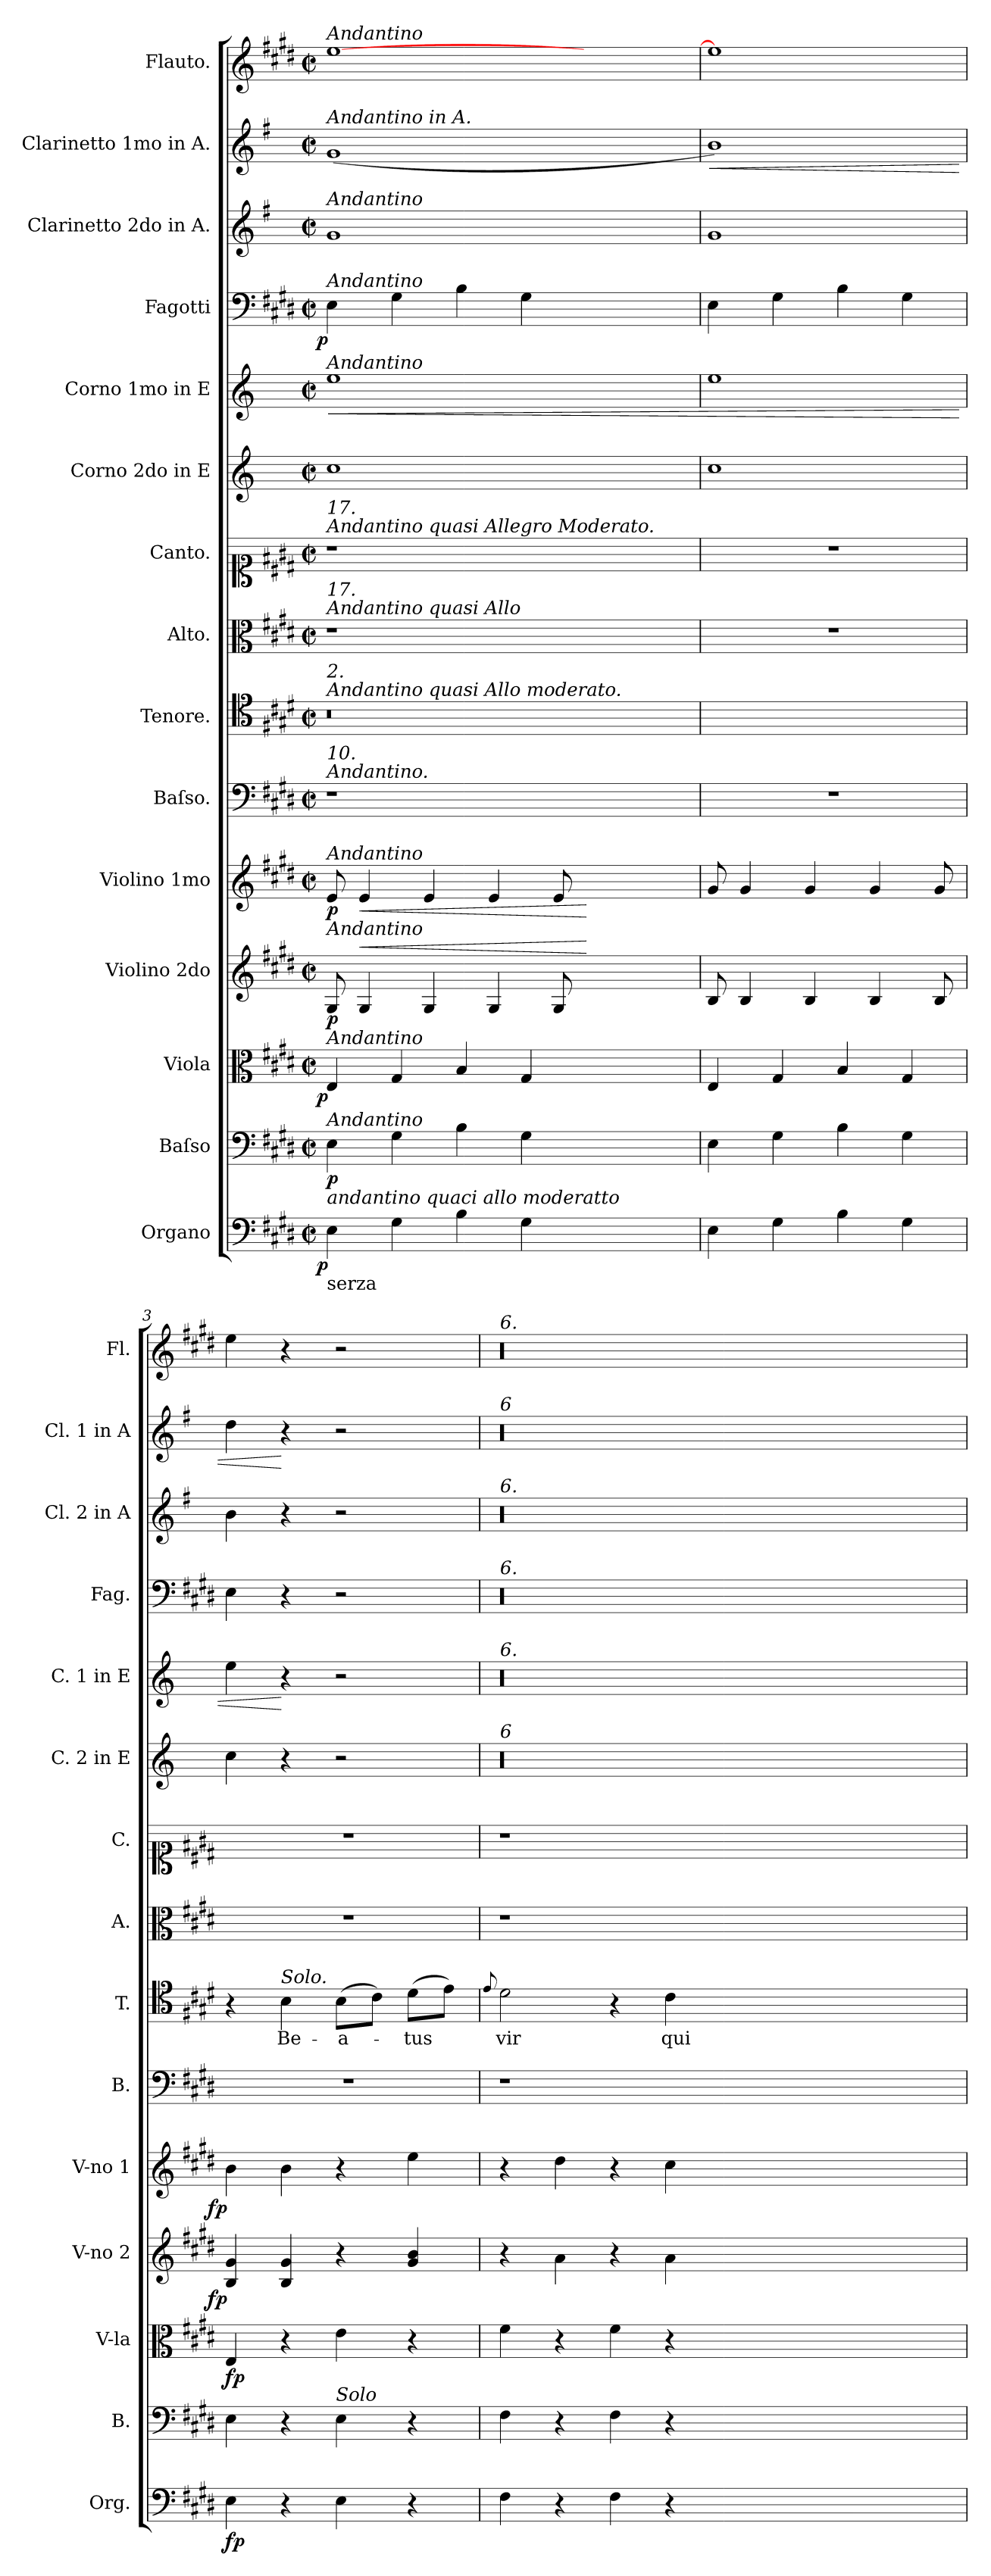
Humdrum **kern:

**kern	**dynam	**kern	**dynam	**kern	**dynam	**kern	**dynam	**kern	**dynam	**kern	**kern	**text	**kern	**kern	**kern	**kern	**dynam	**kern	**dynam	**kern	**kern	**dynam	**kern
*part15	*part15	*part14	*part14	*part13	*part13	*part12	*part12	*part11	*part11	*part10	*part9	*part9	*part8	*part7	*part6	*part5	*part5	*part4	*part4	*part3	*part2	*part2	*part1
*staff15	*staff15	*staff14	*staff14	*staff13	*staff13	*staff12	*staff12	*staff11	*staff11	*staff10	*staff9	*staff9	*staff8	*staff7	*staff6	*staff5	*staff5	*staff4	*staff4	*staff3	*staff2	*staff2	*staff1
*I"Organo	*	*I"Baſso	*	*I"Viola	*	*I"Violino 2do	*	*I"Violino 1mo	*	*I"Baſso.	*I"Tenore.	*	*I"Alto.	*I"Canto.	*I"Corno 2do in E	*I"Corno 1mo in E	*	*I"Fagotti	*	*I"Clarinetto 2do in A.	*I"Clarinetto 1mo in A.	*	*I"Flauto.
*I'Org.	*	*I'B.	*	*I'V-la	*	*I'V-no 2	*	*I'V-no 1	*	*I'B.	*I'T.	*	*I'A.	*I'C.	*I'C. 2 in E	*I'C. 1 in E	*	*I'Fag.	*	*I'Cl. 2 in A	*I'Cl. 1 in A	*	*I'Fl.
*clefF4	*	*clefF4	*	*clefC3	*	*clefG2	*	*clefG2	*	*clefF4	*clefC4	*	*clefC3	*clefC1	*clefG2	*clefG2	*	*clefF4	*	*clefG2	*clefG2	*	*clefG2
*	*	*	*	*	*	*	*	*	*	*	*	*	*	*	*ITrd5c8	*ITrd5c8	*	*	*	*ITrd2c3	*ITrd2c3	*	*
*k[f#c#g#d#]	*	*k[f#c#g#d#]	*	*k[f#c#g#d#]	*	*k[f#c#g#d#]	*	*k[f#c#g#d#]	*	*k[f#c#g#d#]	*k[f#c#g#d#]	*	*k[f#c#g#d#]	*k[f#c#g#d#]	*k[f#c#g#d#]	*k[f#c#g#d#]	*	*k[f#c#g#d#]	*	*k[f#c#g#d#]	*k[f#c#g#d#]	*	*k[f#c#g#d#]
*M2/2	*	*M2/2	*	*M2/2	*	*M2/2	*	*M2/2	*	*M2/2	*M2/2	*	*M2/2	*M2/2	*M2/2	*M2/2	*	*M2/2	*	*M2/2	*M2/2	*	*M2/2
*met(c|)	*	*met(c|)	*	*met(c|)	*	*met(c|)	*	*met(c|)	*	*met(c|)	*met(c|)	*	*met(c|)	*met(c|)	*met(c|)	*met(c|)	*	*met(c|)	*	*met(c|)	*met(c|)	*	*met(c|)
=1	=1	=1	=1	=1	=1	=1	=1	=1	=1	=1	=1	=1	=1	=1	=1	=1	=1	=1	=1	=1	=1	=1	=1
!	!	!	!	!	!	!	!	!	!	!	!	!	!	!	!	!	!	!	!	!	!	!	!LO:TX:a:i:t=Andantino
!	!	!	!	!	!	!	!	!	!	!	!	!	!	!	!	!	!	!	!	!	!LO:TX:a:i:t=Andantino in A.	!	!
!	!	!	!	!	!	!	!	!	!	!	!	!	!	!	!	!	!	!	!	!LO:TX:a:i:t=Andantino	!	!	!
!	!	!	!	!	!	!	!	!	!	!	!	!	!	!	!	!	!	!LO:TX:a:i:t=Andantino	!	!	!	!	!
!	!	!	!	!	!	!	!	!	!	!	!	!	!	!	!	!LO:TX:a:i:t=Andantino	!	!	!	!	!	!	!
!	!	!	!	!	!	!	!	!	!	!	!	!	!	!LO:TX:a:i:t=Andantino quasi Allegro Moderato.	!	!	!	!	!	!	!	!	!
!	!	!	!	!	!	!	!	!	!	!	!	!	!	!LO:TX:a:i:t=17.	!	!	!	!	!	!	!	!	!
!	!	!	!	!	!	!	!	!	!	!	!	!	!LO:TX:a:i:t=Andantino quasi Allo	!	!	!	!	!	!	!	!	!	!
!	!	!	!	!	!	!	!	!	!	!	!	!	!LO:TX:a:i:t=17.	!	!	!	!	!	!	!	!	!	!
!	!	!	!	!	!	!	!	!	!	!	!LO:TX:a:i:t=Andantino quasi Allo moderato.	!	!	!	!	!	!	!	!	!	!	!	!
!	!	!	!	!	!	!	!	!	!	!	!LO:TX:a:i:t=2.	!	!	!	!	!	!	!	!	!	!	!	!
!	!	!	!	!	!	!	!	!	!	!LO:TX:a:i:t=Andantino.	!	!	!	!	!	!	!	!	!	!	!	!	!
!	!	!	!	!	!	!	!	!	!	!LO:TX:a:i:t=10.	!	!	!	!	!	!	!	!	!	!	!	!	!
!	!	!	!	!	!	!	!	!LO:TX:a:i:t=Andantino	!	!	!	!	!	!	!	!	!	!	!	!	!	!	!
!	!	!	!	!	!	!LO:TX:a:i:t=Andantino	!	!	!	!	!	!	!	!	!	!	!	!	!	!	!	!	!
!	!	!	!	!LO:TX:a:i:t=Andantino	!	!	!	!	!	!	!	!	!	!	!	!	!	!	!	!	!	!	!
!	!	!LO:TX:a:i:t=Andantino	!	!	!	!	!	!	!	!	!	!	!	!	!	!	!	!	!	!	!	!	!
!LO:TX:b:t=serza	!	!	!	!	!	!	!	!	!	!	!	!	!	!	!	!	!	!	!	!	!	!	!
!LO:TX:a:i:t=andantino quaci allo moderatto	!	!	!	!	!	!	!	!	!	!	!	!	!	!	!	!	!	!	!	!	!	!	!
!	!LO:DY:b:rj	!	!	!	!LO:DY:rj	!	!LO:DY:b	!	!LO:DY:b	!	!	!	!	!	!	!	!LO:HP:b	!	!LO:DY:rj	!	!	!	!
4E\	p	4E\	p	4E/	p	8G#/	p	8e/	p	1r	0r	.	1r	1r	1e/	1g#/	<	4E\	p	1e/	(<1e/	.	[1ee\
!	!	!	!	!	!	!	!LO:HP:a	!	!LO:HP:b	!	!	!	!	!	!	!	!	!	!	!	!	!	!
.	.	.	.	.	.	4G#/	<	4e/	<	.	.	.	.	.	.	.	.	.	.	.	.	.	.
4G#\	.	4G#\	.	4G#/	.	.	.	.	.	.	.	.	.	.	.	.	.	4G#\	.	.	.	.	.
.	.	.	.	.	.	4G#/	.	4e/	.	.	.	.	.	.	.	.	.	.	.	.	.	.	.
4B\	.	4B\	.	4B/	.	.	.	.	.	.	.	.	.	.	.	.	.	4B\	.	.	.	.	.
.	.	.	.	.	.	4G#/	.	4e/	.	.	.	.	.	.	.	.	.	.	.	.	.	.	.
4G#\	.	4G#\	.	4G#/	.	.	.	.	.	.	.	.	.	.	.	.	.	4G#\	.	.	.	.	.
.	.	.	.	.	.	8G#/	.	8e/	.	.	.	.	.	.	.	.	.	.	.	.	.	.	.
1ryy	.	1ryy	.	1ryy	.	1ryy	[	1ryy	[	1ryy	.	.	1ryy	1ryy	1ryy	1ryy	.	1ryy	.	1ryy	1ryy	.	1ryy
=2	=2	=2	=2	=2	=2	=2	=2	=2	=2	=2	=2	=2	=2	=2	=2	=2	=2	=2	=2	=2	=2	=2	=2
!	!	!	!	!	!	!	!	!	!	!	!	!	!	!	!	!	!	!	!	!	!	!LO:HP:b	!
4E\	.	4E\	.	4E/	.	8B/	.	8g#/	.	1r	1ryy	.	1r	1r	1e/	1g#/	.	4E\	.	1e/	1g#/)	<	1ee\]
.	.	.	.	.	.	4B/	.	4g#/	.	.	.	.	.	.	.	.	.	.	.	.	.	.	.
4G#\	.	4G#\	.	4G#/	.	.	.	.	.	.	.	.	.	.	.	.	.	4G#\	.	.	.	.	.
.	.	.	.	.	.	4B/	.	4g#/	.	.	.	.	.	.	.	.	.	.	.	.	.	.	.
4B\	.	4B\	.	4B/	.	.	.	.	.	.	.	.	.	.	.	.	.	4B\	.	.	.	.	.
.	.	.	.	.	.	4B/	.	4g#/	.	.	.	.	.	.	.	.	.	.	.	.	.	.	.
4G#\	.	4G#\	.	4G#/	.	.	.	.	.	.	.	.	.	.	.	.	.	4G#\	.	.	.	.	.
.	.	.	.	.	.	8B/	.	8g#/	.	.	.	.	.	.	.	.	.	.	.	.	.	.	.
=3	=3	=3	=3	=3	=3	=3	=3	=3	=3	=3	=3	=3	=3	=3	=3	=3	=3	=3	=3	=3	=3	=3	=3
!	!LO:DY:b	!	!	!	!	!	!LO:DY:b:rj	!	!LO:DY:b:rj	!	!	!	!	!	!	!	!	!	!	!	!	!	!
4E\	fp	4E\	.	4E/	fp	4B/ 4g#/	fp	4b\	fp	1r	4r	.	1r	1r	4e\	4g#\	.	4E\	.	4g#\	4b\	.	4ee\
!	!	!	!	!	!	!	!	!	!	!	!LO:TX:a:i:t=Solo.	!	!	!	!	!	!	!	!	!	!	!	!
4r	.	4r	.	4r	.	4B/ 4g#/	.	4b\	.	.	4B\	Be-	.	.	4r	4r	[	4r	.	4r	4r	[	4r
!	!	!LO:TX:a:i:t=Solo	!	!	!	!	!	!	!	!	!	!	!	!	!	!	!	!	!	!	!	!	!
4E\	.	4E\	.	4e\	.	4r	.	4r	.	.	(8B\L	-a-	.	.	2r	2r	.	2r	.	2r	2r	.	2r
.	.	.	.	.	.	.	.	.	.	.	8c#\J)	.	.	.	.	.	.	.	.	.	.	.	.
4r	.	4r	.	4r	.	4g#/ 4b/	.	4ee\	.	.	(8d#\L	-tus	.	.	.	.	.	.	.	.	.	.	.
.	.	.	.	.	.	.	.	.	.	.	8e\J)	.	.	.	.	.	.	.	.	.	.	.	.
=4	=4	=4	=4	=4	=4	=4	=4	=4	=4	=4	=4	=4	=4	=4	=4	=4	=4	=4	=4	=4	=4	=4	=4
.	.	.	.	.	.	.	.	.	.	.	8qqe/	.	.	.	.	.	.	.	.	.	.	.	.
!	!	!	!	!	!	!	!	!	!	!	!	!	!	!	!	!	!	!	!	!	!	!	!LO:TX:a:i:t=6.
!	!	!	!	!	!	!	!	!	!	!	!	!	!	!	!	!	!	!	!	!	!LO:TX:a:i:t=6	!	!
!	!	!	!	!	!	!	!	!	!	!	!	!	!	!	!	!	!	!	!	!LO:TX:a:i:t=6.	!	!	!
!	!	!	!	!	!	!	!	!	!	!	!	!	!	!	!	!	!	!LO:TX:a:i:t=6.	!	!	!	!	!
!	!	!	!	!	!	!	!	!	!	!	!	!	!	!	!	!LO:TX:a:i:t=6.	!	!	!	!	!	!	!
!	!	!	!	!	!	!	!	!	!	!	!	!	!	!	!LO:TX:a:i:t=6	!	!	!	!	!	!	!	!
4F#\	.	4F#\	.	4f#\	.	4r	.	4r	.	1r	2d#\	vir	1r	1r	00r	00r	.	00r	.	00r	00r	.	00r
4r	.	4r	.	4r	.	4a\	.	4dd#\	.	.	.	.	.	.	.	.	.	.	.	.	.	.	.
4F#\	.	4F#\	.	4f#\	.	4r	.	4r	.	.	4r	.	.	.	.	.	.	.	.	.	.	.	.
4r	.	4r	.	4r	.	4a\	.	4cc#\	.	.	4c#\	qui	.	.	.	.	.	.	.	.	.	.	.
0.ryy	.	0.ryy	.	0.ryy	.	0.ryy	.	0.ryy	.	0.ryy	0.ryy	.	0.ryy	0.ryy	.	.	.	.	.	.	.	.	.
=	=	=	=	=	=	=	=	=	=	=	=	=	=	=	=	=	=	=	=	=	=	=	=
*-	*-	*-	*-	*-	*-	*-	*-	*-	*-	*-	*-	*-	*-	*-	*-	*-	*-	*-	*-	*-	*-	*-	*-
